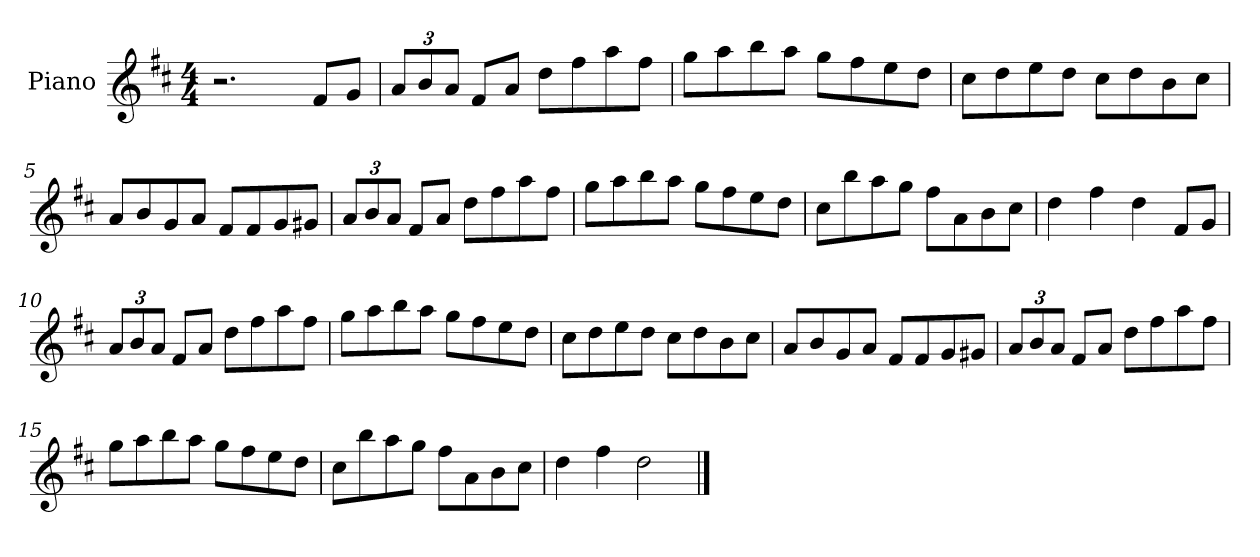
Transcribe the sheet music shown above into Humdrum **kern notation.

**kern
*part1
*staff1
*I"Piano
*I'Pno
*clefG2
*k[f#c#]
*M4/4
=1
2.r
8f#/L
8g/J
=2
*Xbrackettup
12a/L
12b/
12a/J
8f#/L
8a/J
8dd\L
8ff#\
8aa\
8ff#\J
=3
8gg\L
8aa\
8bb\
8aa\J
8gg\L
8ff#\
8ee\
8dd\J
=4
8cc#\L
8dd\
8ee\
8dd\J
8cc#\L
8dd\
8b\
8cc#\J
=5
8a/L
8b/
8g/
8a/J
8f#/L
8f#/
8g/
8g#X/J
=6
12a/L
12b/
12a/J
8f#/L
8a/J
8dd\L
8ff#\
8aa\
8ff#\J
=7
8gg\L
8aa\
8bb\
8aa\J
8gg\L
8ff#\
8ee\
8dd\J
=8
8cc#\L
8bb\
8aa\
8gg\J
8ff#\L
8a\
8b\
8cc#\J
=9
4dd\
4ff#\
4dd\
8f#/L
8g/J
=10
12a/L
12b/
12a/J
8f#/L
8a/J
8dd\L
8ff#\
8aa\
8ff#\J
=11
8gg\L
8aa\
8bb\
8aa\J
8gg\L
8ff#\
8ee\
8dd\J
=12
8cc#\L
8dd\
8ee\
8dd\J
8cc#\L
8dd\
8b\
8cc#\J
=13
8a/L
8b/
8g/
8a/J
8f#/L
8f#/
8g/
8g#X/J
=14
12a/L
12b/
12a/J
8f#/L
8a/J
8dd\L
8ff#\
8aa\
8ff#\J
=15
8gg\L
8aa\
8bb\
8aa\J
8gg\L
8ff#\
8ee\
8dd\J
=16
8cc#\L
8bb\
8aa\
8gg\J
8ff#\L
8a\
8b\
8cc#\J
=17
4dd\
4ff#\
2dd\
==
*-
